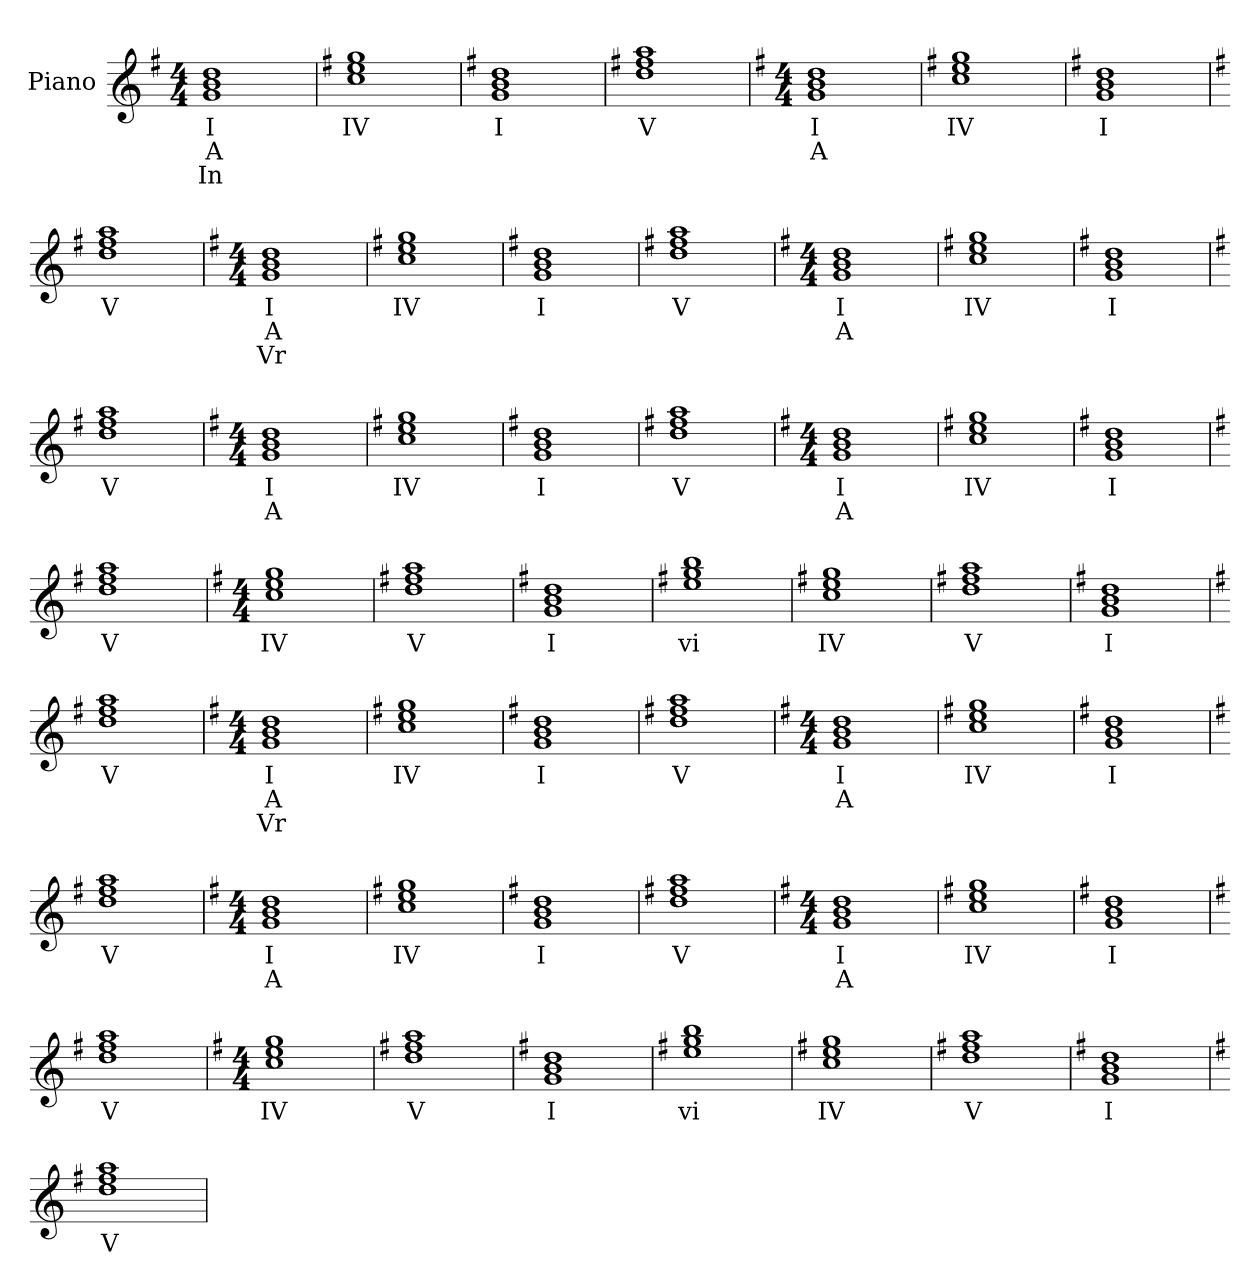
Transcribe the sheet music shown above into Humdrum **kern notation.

**kern	**text	**text	**text
*part1	*part1	*part1	*part1
*staff1	*staff1	*staff1	*staff1
*I"Piano	*	*	*
*I'Pno	*	*	*
*k[f#]	*	*	*
*G:	*	*	*
*M4/4	*	*	*
=	=	=	=
1g 1b 1dd	I	A	In
=	=	=	=
*k[f#]	*	*	*
*G:	*	*	*
1cc 1ee 1gg	IV	.	.
=	=	=	=
*k[f#]	*	*	*
*G:	*	*	*
1g 1b 1dd	I	.	.
=	=	=	=
*k[f#]	*	*	*
*G:	*	*	*
1dd 1ff# 1aa	V	.	.
=	=	=	=
*k[f#]	*	*	*
*G:	*	*	*
*M4/4	*	*	*
1g 1b 1dd	I	A	.
=	=	=	=
*k[f#]	*	*	*
*G:	*	*	*
1cc 1ee 1gg	IV	.	.
=	=	=	=
*k[f#]	*	*	*
*G:	*	*	*
1g 1b 1dd	I	.	.
=	=	=	=
*k[f#]	*	*	*
*G:	*	*	*
1dd 1ff# 1aa	V	.	.
=	=	=	=
*k[f#]	*	*	*
*G:	*	*	*
*M4/4	*	*	*
1g 1b 1dd	I	A	Vr
=	=	=	=
*k[f#]	*	*	*
*G:	*	*	*
1cc 1ee 1gg	IV	.	.
=	=	=	=
*k[f#]	*	*	*
*G:	*	*	*
1g 1b 1dd	I	.	.
=	=	=	=
*k[f#]	*	*	*
*G:	*	*	*
1dd 1ff# 1aa	V	.	.
=	=	=	=
*k[f#]	*	*	*
*G:	*	*	*
*M4/4	*	*	*
1g 1b 1dd	I	A	.
=	=	=	=
*k[f#]	*	*	*
*G:	*	*	*
1cc 1ee 1gg	IV	.	.
=	=	=	=
*k[f#]	*	*	*
*G:	*	*	*
1g 1b 1dd	I	.	.
=	=	=	=
*k[f#]	*	*	*
*G:	*	*	*
1dd 1ff# 1aa	V	.	.
=	=	=	=
*k[f#]	*	*	*
*G:	*	*	*
*M4/4	*	*	*
1g 1b 1dd	I	A	.
=	=	=	=
*k[f#]	*	*	*
*G:	*	*	*
1cc 1ee 1gg	IV	.	.
=	=	=	=
*k[f#]	*	*	*
*G:	*	*	*
1g 1b 1dd	I	.	.
=	=	=	=
*k[f#]	*	*	*
*G:	*	*	*
1dd 1ff# 1aa	V	.	.
=	=	=	=
*k[f#]	*	*	*
*G:	*	*	*
*M4/4	*	*	*
1g 1b 1dd	I	A	.
=	=	=	=
*k[f#]	*	*	*
*G:	*	*	*
1cc 1ee 1gg	IV	.	.
=	=	=	=
*k[f#]	*	*	*
*G:	*	*	*
1g 1b 1dd	I	.	.
=	=	=	=
*k[f#]	*	*	*
*G:	*	*	*
1dd 1ff# 1aa	V	.	.
=	=	=	=
*k[f#]	*	*	*
*G:	*	*	*
*M4/4	*	*	*
1cc 1ee 1gg	IV	.	.
=	=	=	=
*k[f#]	*	*	*
*G:	*	*	*
1dd 1ff# 1aa	V	.	.
=	=	=	=
*k[f#]	*	*	*
*G:	*	*	*
1g 1b 1dd	I	.	.
=	=	=	=
*k[f#]	*	*	*
*G:	*	*	*
1ee 1gg 1bb	vi	.	.
=	=	=	=
*k[f#]	*	*	*
*G:	*	*	*
1cc 1ee 1gg	IV	.	.
=	=	=	=
*k[f#]	*	*	*
*G:	*	*	*
1dd 1ff# 1aa	V	.	.
=	=	=	=
*k[f#]	*	*	*
*G:	*	*	*
1g 1b 1dd	I	.	.
=	=	=	=
*k[f#]	*	*	*
*G:	*	*	*
1dd 1ff# 1aa	V	.	.
=	=	=	=
*k[f#]	*	*	*
*G:	*	*	*
*M4/4	*	*	*
1g 1b 1dd	I	A	Vr
=	=	=	=
*k[f#]	*	*	*
*G:	*	*	*
1cc 1ee 1gg	IV	.	.
=	=	=	=
*k[f#]	*	*	*
*G:	*	*	*
1g 1b 1dd	I	.	.
=	=	=	=
*k[f#]	*	*	*
*G:	*	*	*
1dd 1ff# 1aa	V	.	.
=	=	=	=
*k[f#]	*	*	*
*G:	*	*	*
*M4/4	*	*	*
1g 1b 1dd	I	A	.
=	=	=	=
*k[f#]	*	*	*
*G:	*	*	*
1cc 1ee 1gg	IV	.	.
=	=	=	=
*k[f#]	*	*	*
*G:	*	*	*
1g 1b 1dd	I	.	.
=	=	=	=
*k[f#]	*	*	*
*G:	*	*	*
1dd 1ff# 1aa	V	.	.
=	=	=	=
*k[f#]	*	*	*
*G:	*	*	*
*M4/4	*	*	*
1g 1b 1dd	I	A	.
=	=	=	=
*k[f#]	*	*	*
*G:	*	*	*
1cc 1ee 1gg	IV	.	.
=	=	=	=
*k[f#]	*	*	*
*G:	*	*	*
1g 1b 1dd	I	.	.
=	=	=	=
*k[f#]	*	*	*
*G:	*	*	*
1dd 1ff# 1aa	V	.	.
=	=	=	=
*k[f#]	*	*	*
*G:	*	*	*
*M4/4	*	*	*
1g 1b 1dd	I	A	.
=	=	=	=
*k[f#]	*	*	*
*G:	*	*	*
1cc 1ee 1gg	IV	.	.
=	=	=	=
*k[f#]	*	*	*
*G:	*	*	*
1g 1b 1dd	I	.	.
=	=	=	=
*k[f#]	*	*	*
*G:	*	*	*
1dd 1ff# 1aa	V	.	.
=	=	=	=
*k[f#]	*	*	*
*G:	*	*	*
*M4/4	*	*	*
1cc 1ee 1gg	IV	.	.
=	=	=	=
*k[f#]	*	*	*
*G:	*	*	*
1dd 1ff# 1aa	V	.	.
=	=	=	=
*k[f#]	*	*	*
*G:	*	*	*
1g 1b 1dd	I	.	.
=	=	=	=
*k[f#]	*	*	*
*G:	*	*	*
1ee 1gg 1bb	vi	.	.
=	=	=	=
*k[f#]	*	*	*
*G:	*	*	*
1cc 1ee 1gg	IV	.	.
=	=	=	=
*k[f#]	*	*	*
*G:	*	*	*
1dd 1ff# 1aa	V	.	.
=	=	=	=
*k[f#]	*	*	*
*G:	*	*	*
1g 1b 1dd	I	.	.
=	=	=	=
*k[f#]	*	*	*
*G:	*	*	*
1dd 1ff# 1aa	V	.	.
=	=	=	=
*-	*-	*-	*-
